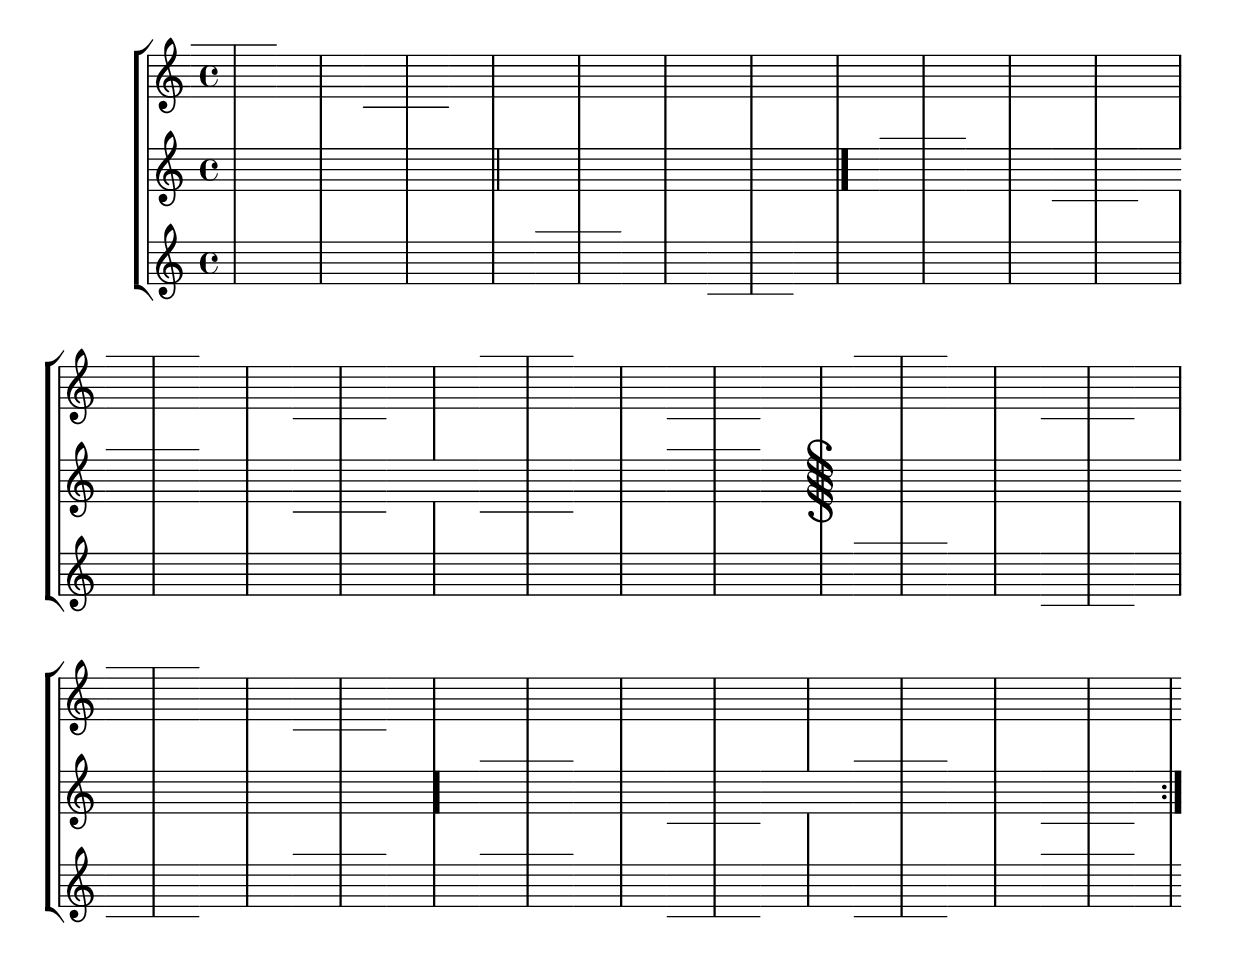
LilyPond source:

\version "2.12.3"

ledgerUp =
{
  s2
  \stopStaff
  \override Staff.StaffSymbol #'line-positions = #'(-4 -2 0 2 4 6)
  \startStaff
  s2
  \noBreak
  s2
  \stopStaff
  \revert Staff.StaffSymbol #'line-positions
  \startStaff
  s2
}

ledgerDown =
{
  s2
  \stopStaff
  \override Staff.StaffSymbol #'line-positions = #'(-6 -4 -2 0 2 4)
  \startStaff
  s1
  \stopStaff
  \revert Staff.StaffSymbol #'line-positions
  \startStaff
  s2
}

\new StaffGroup
<<
  {
    \ledgerUp \ledgerDown
    s1*4
    s1*4
    \ledgerUp \ledgerDown
    \ledgerUp \ledgerDown
    \ledgerUp \ledgerDown
    \ledgerUp \ledgerDown
    s1*4
    s1*4
  }

  {
    s1*4 \bar "||"
    s1*4 \bar "|."
    \ledgerUp \ledgerDown \bar ":|"
    \ledgerUp \ledgerDown \bar "|:"
    \ledgerDown \ledgerUp \bar "S"
    s1*4 \bar ":"
    s1*4 \bar "."
    \ledgerUp \ledgerDown \bar ":|:"
    \ledgerUp \ledgerDown \bar ":|.:"
  }

  {
    s1*4
    \ledgerUp \ledgerDown
    s1*4
    s1*4
    s1*4
    \ledgerUp \ledgerDown
    \ledgerDown \ledgerUp
    \ledgerUp \ledgerDown
    \ledgerDown \ledgerUp
  }
>>

\layout
{
  \context
  {
    \Score
    \remove "Timing_translator"
    \remove "Default_bar_line_engraver"
  }

  \context
  {
    \Staff
    \consists "Timing_translator"
    \consists "Default_bar_line_engraver"
    \override BarLine #'bar-size = #6
  }
}
